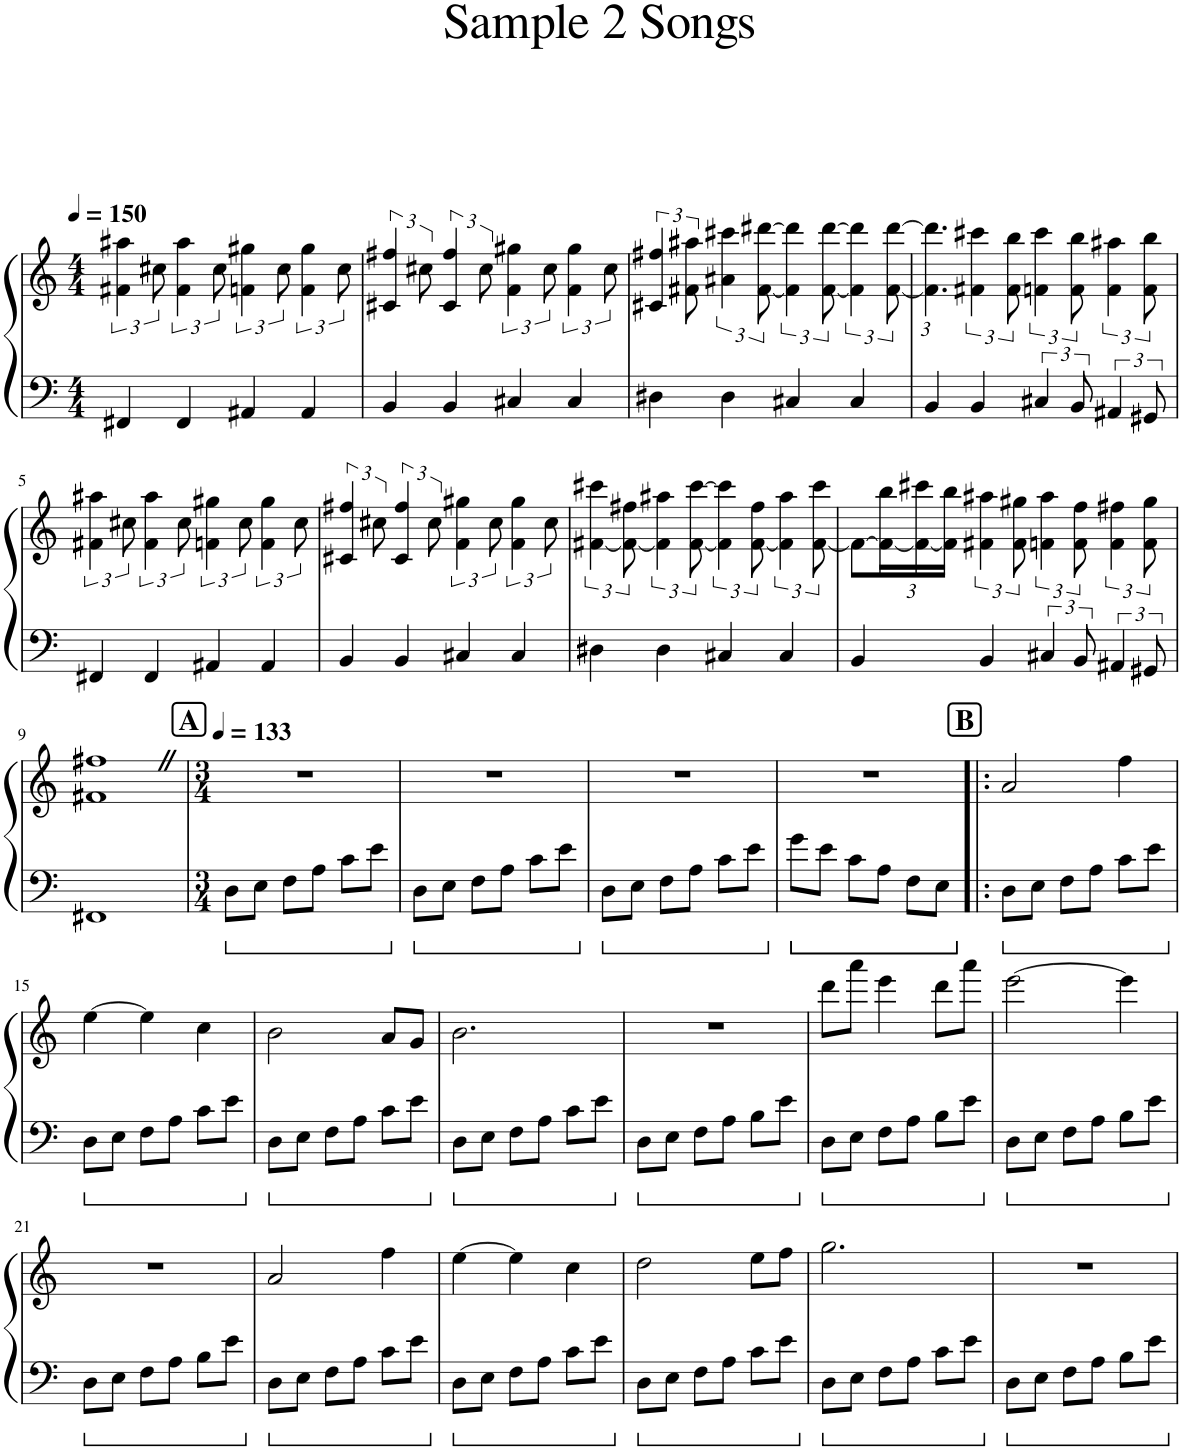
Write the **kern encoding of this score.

**kern	**kern
*part1	*part1
*staff2	*staff1
*I"Piano	*
*I'Pno.	*
*clefF4	*clefG2
*k[]	*k[]
*M4/4	*M4/4
*MM150	*MM150
=1	=1
4FF#X/	6f#X\ 6aa#X\
.	12cc#X\
4FF#/	6f#\ 6aa#\
.	12cc#\
4AA#X/	6fn\ 6gg#X\
.	12cc#\
4AA#/	6f\ 6gg#\
.	12cc#\
=2	=2
4BB/	6c#X/ 6ff#X/
.	12cc#X\
4BB/	6c#/ 6ff#/
.	12cc#\
4C#X/	6f\ 6gg#X\
.	12cc#\
4C#/	6f\ 6gg#\
.	12cc#\
=3	=3
4D#X\	6c#X/ 6ff#X/
.	12f#X\ 12aa#X\
4D#\	6a#X\ 6ccc#X\
.	[4f#\ [4ddd#X\
4C#X/	.
.	[4f#\ [4ddd#\
4C#/	.
.	[12f#\ [12ddd#\
=4	=4
4BB/	6.f#\] 6.ddd#\]
4BB/	6f#X\ 6ccc#X\
.	12f#\ 12bb\
6C#X/	6fn\ 6ccc#\
12BB/	12f\ 12bb\
6AA#X/	6f\ 6aa#X\
12GG#X/	12f\ 12bb\
!!LO:LB:g=z
=5	=5
4FF#X/	6f#X\ 6aa#X\
.	12cc#X\
4FF#/	6f#\ 6aa#\
.	12cc#\
4AA#X/	6fn\ 6gg#X\
.	12cc#\
4AA#/	6f\ 6gg#\
.	12cc#\
=6	=6
4BB/	6c#X/ 6ff#X/
.	12cc#X\
4BB/	6c#/ 6ff#/
.	12cc#\
4C#X/	6f\ 6gg#X\
.	12cc#\
4C#/	6f\ 6gg#\
.	12cc#\
=7	=7
4D#X\	[6f#X\ 6ccc#X\
.	12f#\_ 12ff#X\
4D#\	6f#\] 6aa#X\
.	[4f#\ [4ccc#\
4C#X/	.
.	[12f#\ 12ff#\
4C#/	6f#\] 6aa#\
.	[12f#\ 12ccc#\
=8	=8
4BB/	8f#\L_
*	*Xbrackettup
.	24f#\_ 24bb\L
.	24f#\_ 24ccc#X\
.	24f#\] 24bb\JJ
*	*brackettup
4BB/	6f#X\ 6aa#X\
.	12f#\ 12gg#X\
6C#X/	6fn\ 6aa#\
12BB/	12f\ 12ff\
6AA#X/	6f\ 6ff#X\
12GG#X/	12f\ 12gg#\
!!LO:LB:g=z
=9	=9
1FF#X	1f#XZ 1ff#XZ
=10	=10
!!LO:REH:place=s1:a:B:cj:fs=14:t=A
*M3/4	*M3/4
*	*MM133
8D\L	2.r
8E\J	.
8F\L	.
8A\J	.
8c\L	.
8e\J	.
=11	=11
8D\L	2.r
8E\J	.
8F\L	.
8A\J	.
8c\L	.
8e\J	.
=12	=12
8D\L	2.r
8E\J	.
8F\L	.
8A\J	.
8c\L	.
8e\J	.
=13	=13
8g\L	2.r
8e\J	.
8c\L	.
8A\J	.
8F\L	.
8E\J	.
!!LO:REH:place=s1:a:B:cj:fs=14:t=B
=14!|:	=14!|:
8D\L	2a/
8E\J	.
8F\L	.
8A\J	.
8c\L	4ff\
8e\J	.
!!LO:LB:g=z
=15	=15
8D\L	[4ee\
8E\J	.
8F\L	4ee\]
8A\J	.
8c\L	4cc\
8e\J	.
=16	=16
8D\L	2b\
8E\J	.
8F\L	.
8A\J	.
8c\L	8a/L
8e\J	8g/J
=17	=17
8D\L	2.b\
8E\J	.
8F\L	.
8A\J	.
8c\L	.
8e\J	.
=18	=18
8D\L	2.r
8E\J	.
8F\L	.
8A\J	.
8B\L	.
8e\J	.
=19	=19
8D\L	8ddd\L
8E\J	8aaa\J
8F\L	4eee\
8A\J	.
8B\L	8ddd\L
8e\J	8aaa\J
=20	=20
8D\L	[2eee\
8E\J	.
8F\L	.
8A\J	.
8B\L	4eee\]
8e\J	.
!!LO:LB:g=z
=21	=21
8D\L	2.r
8E\J	.
8F\L	.
8A\J	.
8B\L	.
8e\J	.
=22	=22
8D\L	2a/
8E\J	.
8F\L	.
8A\J	.
8c\L	4ff\
8e\J	.
=23	=23
8D\L	[4ee\
8E\J	.
8F\L	4ee\]
8A\J	.
8c\L	4cc\
8e\J	.
=24	=24
8D\L	2dd\
8E\J	.
8F\L	.
8A\J	.
8c\L	8ee\L
8e\J	8ff\J
=25	=25
8D\L	2.gg\
8E\J	.
8F\L	.
8A\J	.
8c\L	.
8e\J	.
=26	=26
8D\L	2.r
8E\J	.
8F\L	.
8A\J	.
8B\L	.
8e\J	.
=	=
*-	*-
